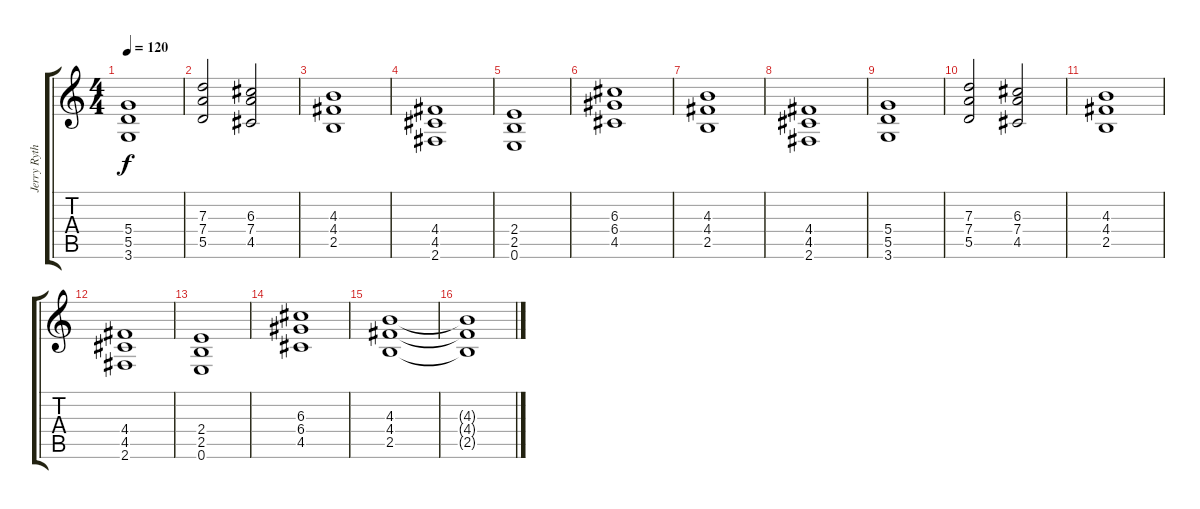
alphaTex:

\track ("Jerry Rythmn" "Jerry Ryth") {instrument distortionguitar}
\staff {score tabs}
\tuning (E4 B3 G3 D3 A2 E2) {hide}
\ts (4 4)
\tempo 120
\clef g2
\ks c
(5.4 5.5 3.6).1{dy f} |
(7.3 7.4 5.5).2 (6.3 7.4 4.5).2 |
(4.3 4.4 2.5).1 |
(4.4 4.5 2.6).1 |
(2.4 2.5 0.6).1 |
(6.3 6.4 4.5).1 |
(4.3 4.4 2.5).1 |
(4.4 4.5 2.6).1 |
(5.4 5.5 3.6).1 |
(7.3 7.4 5.5).2 (6.3 7.4 4.5).2 |
(4.3 4.4 2.5).1 |
(4.4 4.5 2.6).1 |
(2.4 2.5 0.6).1 |
(6.3 6.4 4.5).1 |
(4.3 4.4 2.5).1 |
(4.3{t} 4.4{t} 2.5{t}).1
